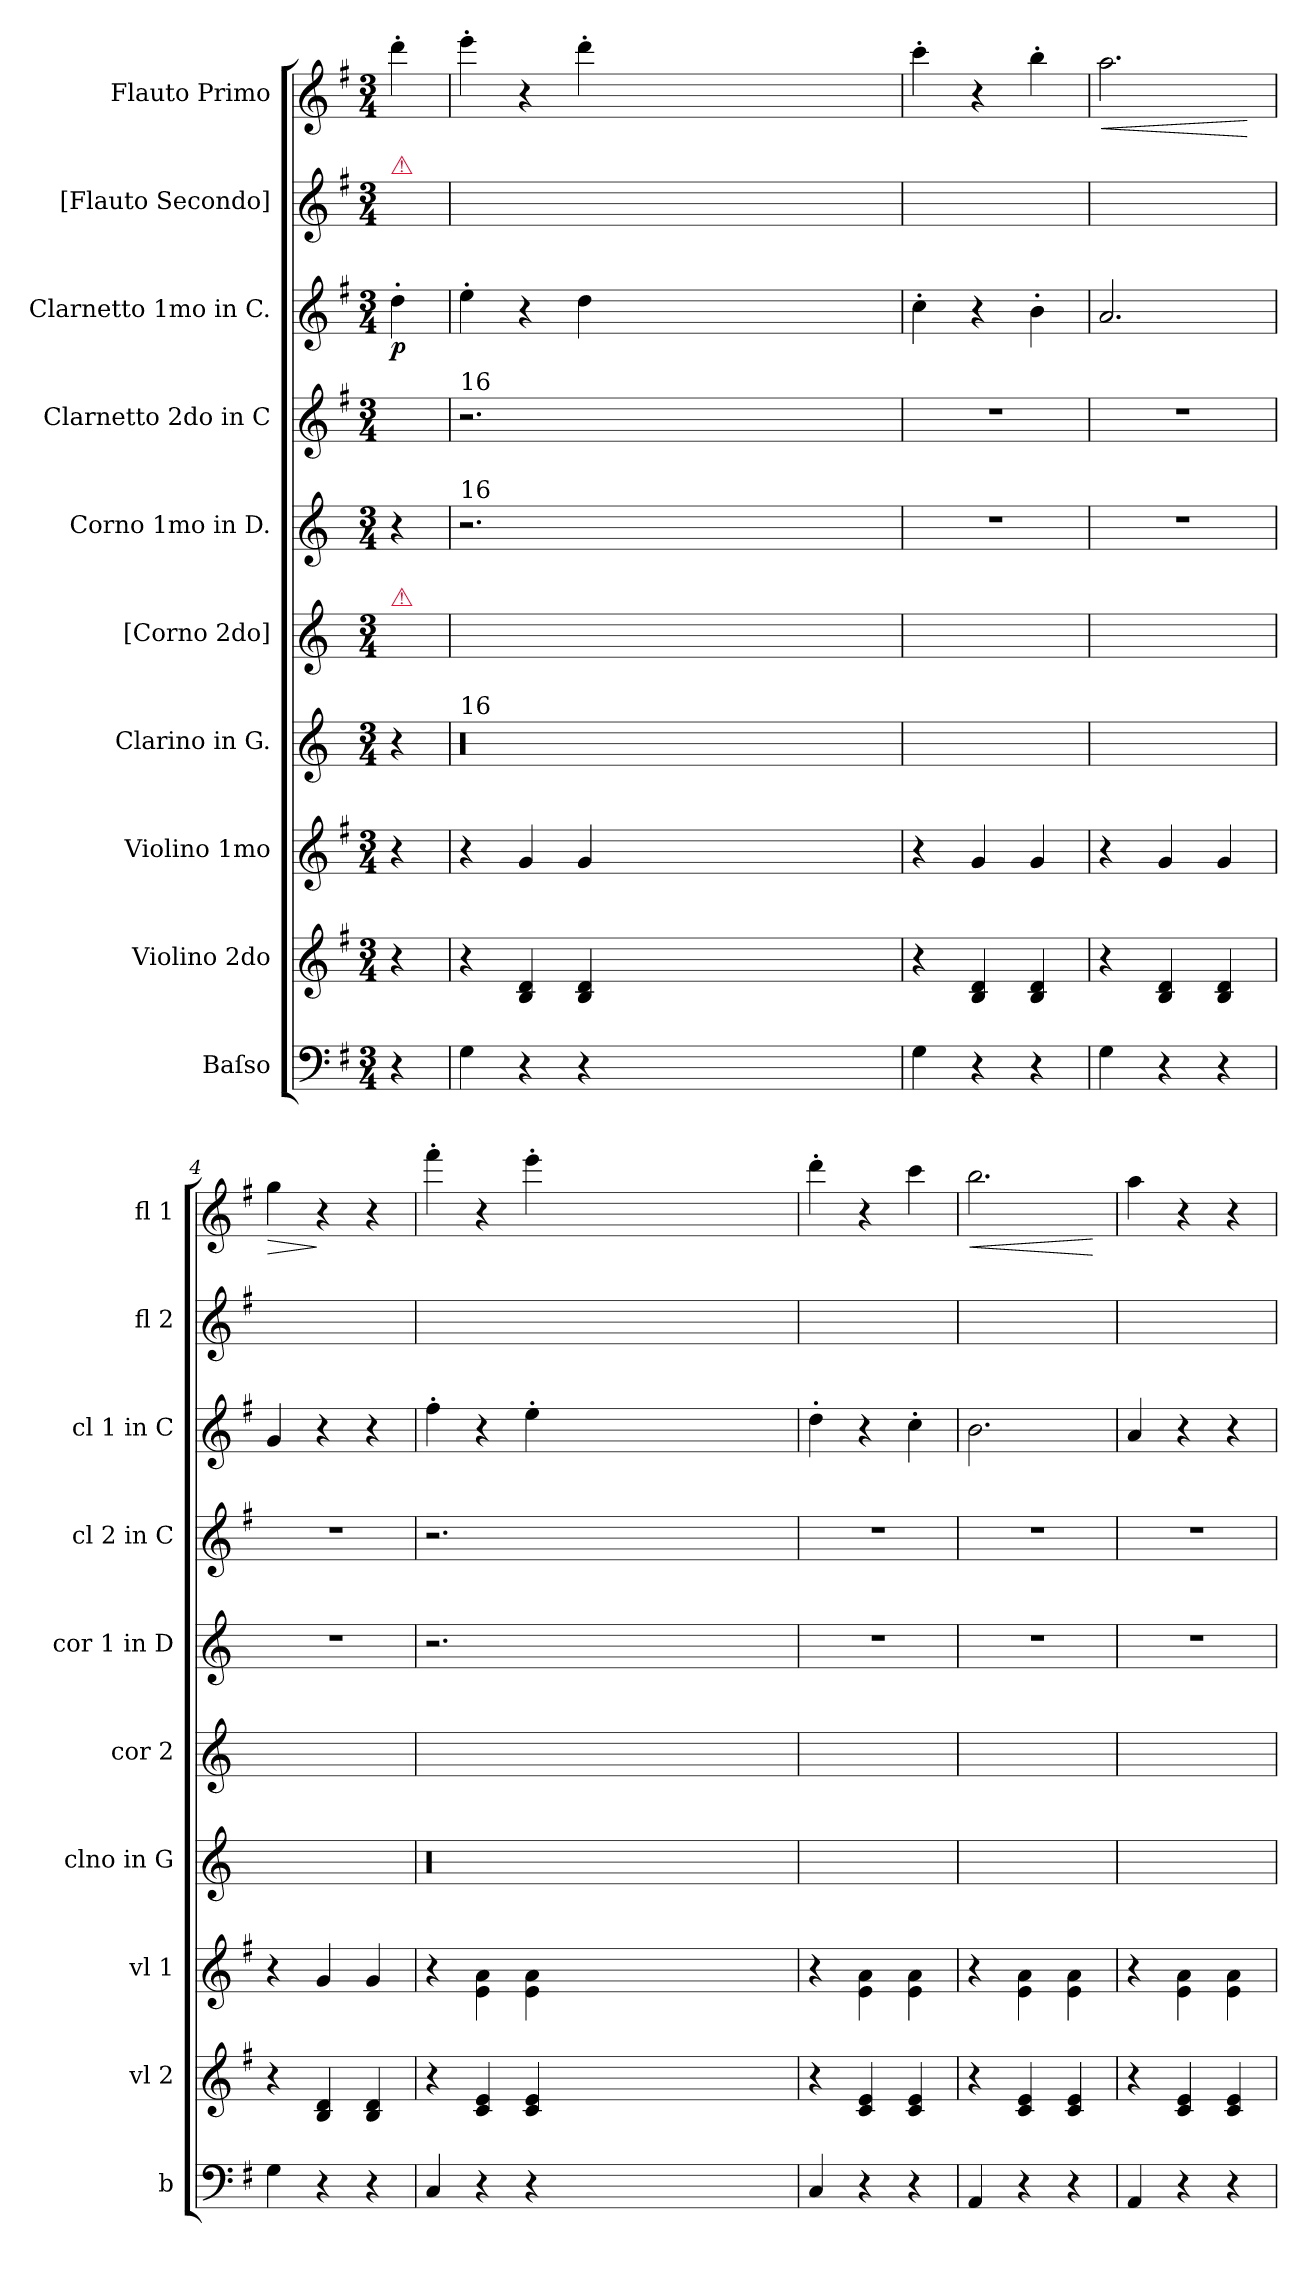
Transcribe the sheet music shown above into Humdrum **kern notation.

**kern	**kern	**kern	**kern	**kern	**kern	**kern	**kern	**dynam	**kern	**kern	**dynam
*part10	*part9	*part8	*part7	*part6	*part5	*part4	*part3	*part3	*part2	*part1	*part1
*staff10	*staff9	*staff8	*staff7	*staff6	*staff5	*staff4	*staff3	*staff3	*staff2	*staff1	*staff1
*I"Baſso	*I"Violino 2do	*I"Violino 1mo	*I"Clarino in G.	*I"[Corno 2do]	*I"Corno 1mo in D.	*I"Clarnetto 2do in C	*I"Clarnetto 1mo in C.	*	*I"[Flauto Secondo]	*I"Flauto Primo	*
*I'b	*I'vl 2	*I'vl 1	*I'clno in G	*I'cor 2	*I'cor 1 in D	*I'cl 2 in C	*I'cl 1 in C	*	*I'fl 2	*I'fl 1	*
*clefF4	*clefG2	*clefG2	*clefG2	*clefG2	*clefG2	*clefG2	*clefG2	*	*clefG2	*clefG2	*
*	*	*	*ITrd-1c-2	*ITrd-1c-2	*ITrd-1c-2	*	*	*	*	*	*
*k[f#]	*k[f#]	*k[f#]	*k[f#c#]	*k[f#c#]	*k[f#c#]	*k[f#]	*k[f#]	*	*k[f#]	*k[f#]	*
*M3/4	*M3/4	*M3/4	*M3/4	*M3/4	*M3/4	*M3/4	*M3/4	*	*M3/4	*M3/4	*
=	=	=	=	=	=	=	=	=	=	=	=
!	!	!	!	!	!	!	!	!	!LO:TX:a:color=crimson:t=⚠	!	!
!	!	!	!	!LO:TX:a:color=crimson:t=⚠	!	!	!	!	!	!	!
4r	4r	4r	4r	4ryy	4r	4ryy	4dd'\	p	4ryy	4ddd'\	.
=1	=1	=1	=1	=1	=1	=1	=1	=1	=1	=1	=1
!	!	!	!	!	!	!LO:TX:a:t=16	!	!	!	!	!
!	!	!	!	!	!LO:TX:a:t=16	!	!	!	!	!	!
!	!	!	!LO:TX:a:t=16	!	!	!	!	!	!	!	!
!	!	!	!LO:N:vis=00	!	!	!	!	!	!	!	!
4G\	4r	4r	0.r	2.ryy	2.r	2.r	4ee'\	.	2.ryy	4eee'\	.
4r	4B/ 4d/	4g/	.	.	.	.	4r	.	.	4r	.
4r	4B/ 4d/	4g/	.	.	.	.	4dd\	.	.	4ddd'\	.
0ryy	0ryy	0ryy	.	0ryy	0ryy	0ryy	0ryy	.	0ryy	0ryy	.
4ryy	4ryy	4ryy	.	4ryy	4ryy	4ryy	4ryy	.	4ryy	4ryy	.
=2	=2	=2	=2	=2	=2	=2	=2	=2	=2	=2	=2
4G\	4r	4r	2.ryy	2.ryy	2.r	2.r	4cc'\	.	2.ryy	4ccc'\	.
4r	4B/ 4d/	4g/	.	.	.	.	4r	.	.	4r	.
4r	4B/ 4d/	4g/	.	.	.	.	4b'\	.	.	4bb'\	.
=3	=3	=3	=3	=3	=3	=3	=3	=3	=3	=3	=3
!	!	!	!	!	!	!	!	!	!	!	!LO:HP:b
4G\	4r	4r	2.ryy	2.ryy	2.r	2.r	2.a/	.	2.ryy	2.aa\	<
4r	4B/ 4d/	4g/	.	.	.	.	.	.	.	.	.
4r	4B/ 4d/	4g/	.	.	.	.	.	.	.	.	.
.	.	.	.	.	.	.	.	.	.	.	[
=4	=4	=4	=4	=4	=4	=4	=4	=4	=4	=4	=4
!	!	!	!	!	!	!	!	!	!	!	!LO:HP:b
4G\	4r	4r	2.ryy	2.ryy	2.r	2.r	4g/	.	2.ryy	4gg\	>
4r	4B/ 4d/	4g/	.	.	.	.	4r	.	.	4r	]
4r	4B/ 4d/	4g/	.	.	.	.	4r	.	.	4r	.
=5	=5	=5	=5	=5	=5	=5	=5	=5	=5	=5	=5
!	!	!	!LO:N:vis=00	!	!	!	!	!	!	!	!
4C/	4r	4r	0.r	2.ryy	2.r	2.r	4ff#'\	.	2.ryy	4fff#'\	.
4r	4c/ 4e/	4e\ 4a\	.	.	.	.	4r	.	.	4r	.
4r	4c/ 4e/	4e\ 4a\	.	.	.	.	4ee'\	.	.	4eee'\	.
0ryy	0ryy	0ryy	.	0ryy	0ryy	0ryy	0ryy	.	0ryy	0ryy	.
4ryy	4ryy	4ryy	.	4ryy	4ryy	4ryy	4ryy	.	4ryy	4ryy	.
=6	=6	=6	=6	=6	=6	=6	=6	=6	=6	=6	=6
4C/	4r	4r	2.ryy	2.ryy	2.r	2.r	4dd'\	.	2.ryy	4ddd'\	.
4r	4c/ 4e/	4e\ 4a\	.	.	.	.	4r	.	.	4r	.
4r	4c/ 4e/	4e\ 4a\	.	.	.	.	4cc'\	.	.	4ccc\	.
=7	=7	=7	=7	=7	=7	=7	=7	=7	=7	=7	=7
!	!	!	!	!	!	!	!	!	!	!	!LO:HP:b
4AA/	4r	4r	2.ryy	2.ryy	2.r	2.r	2.b\	.	2.ryy	2.bb\	<
4r	4c/ 4e/	4e\ 4a\	.	.	.	.	.	.	.	.	.
4r	4c/ 4e/	4e\ 4a\	.	.	.	.	.	.	.	.	.
.	.	.	.	.	.	.	.	.	.	.	[
=8	=8	=8	=8	=8	=8	=8	=8	=8	=8	=8	=8
4AA/	4r	4r	2.ryy	2.ryy	2.r	2.r	4a/	.	2.ryy	4aa\	.
4r	4c/ 4e/	4e\ 4a\	.	.	.	.	4r	.	.	4r	.
4r	4c/ 4e/	4e\ 4a\	.	.	.	.	4r	.	.	4r	.
=	=	=	=	=	=	=	=	=	=	=	=
*-	*-	*-	*-	*-	*-	*-	*-	*-	*-	*-	*-
